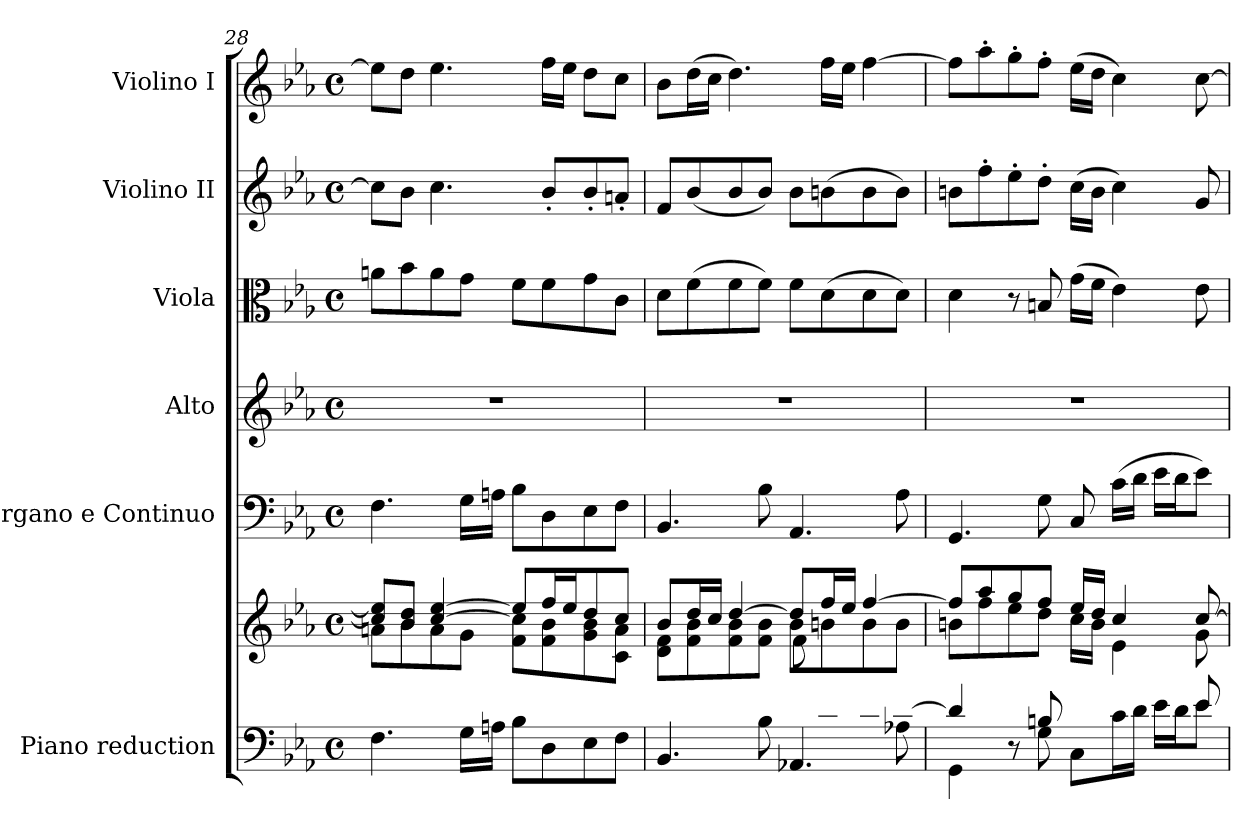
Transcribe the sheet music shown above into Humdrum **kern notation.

**kern	**kern	**kern	**kern	**kern	**kern	**kern
*part6	*part6	*part5	*part4	*part3	*part2	*part1
*staff7	*staff6	*staff5	*staff4	*staff3	*staff2	*staff1
*I"Piano reduction	*	*I"Organo e Continuo	*I"Alto	*I"Viola	*I"Violino II	*I"Violino I
*I'Pno	*	*	*	*	*	*
*clefF4	*clefG2	*clefF4	*clefG2	*clefC3	*clefG2	*clefG2
*k[b-e-a-]	*k[b-e-a-]	*k[b-e-a-]	*k[b-e-a-]	*k[b-e-a-]	*k[b-e-a-]	*k[b-e-a-]
*M4/4	*M4/4	*M4/4	*M4/4	*M4/4	*M4/4	*M4/4
*met(c)	*met(c)	*met(c)	*met(c)	*met(c)	*met(c)	*met(c)
=28	=28	=28	=28	=28	=28	=28
*	*^	*	*	*	*	*
4.F\	8cc/] 8ee-/]L	8an\L	4.F\	1r	8an\L	8cc\L]	8ee-\L]
.	8b-/ 8dd/J	8b-\	.	.	8b-\	8b-\J	8dd\J
.	[4cc/ [4ee-/	8a\	.	.	8a\	4.cc\	4.ee-\
16G\LL	.	8g\J	16G\LL	.	8g\J	.	.
16An\JJ	.	.	16An\JJ	.	.	.	.
8B-\L	8ee-/L]	8f\ 8cc\]L	8B-\L	.	8f\L	.	.
8D\	16ff/L	8f\ 8b-\	8D\	.	8f\	8b-'/L	16ff\LL
.	16ee-/J	.	.	.	.	.	16ee-\JJ
8E-\	8dd/	8g\ 8b-\	8E-\	.	8g\	8b-'/	8dd\L
8F\J	8cc/J	8c\ 8a\J	8F\J	.	8c\J	8an'/J	8cc\J
=29	=29	=29	=29	=29	=29	=29	=29
*^	*	*^	*	*	*	*	*
2ryy	4.BB-/	8b-/L	8d\ 8f\L	2ryy	4.BB-/	1r	8d\L	8f/L	8b-\L
.	.	16dd/L	8f\ 8b-\	.	.	.	(>8f\	(<8b-/	(>16dd\L
.	.	16cc/JJ	.	.	.	.	.	.	16cc\JJ
.	.	[4dd/	8f\ 8b-\	.	.	.	8f\	8b-/	4.dd\)
.	8B-\	.	8f\ 8b-\J	.	8B-\	.	8f\J)	8b-/J)	.
8ryy	4.AA-X/	8dd/L]	8b-\L	8f\L	4.AA-/	.	8f\L	8b-\L	.
8d/	.	16ff/L	8bn\	4.ryy	.	.	(>8d\	(>8bn\	16ff\LL
.	.	16ee-/JJ	.	.	.	.	.	.	16ee-\JJ
8d/	.	[4ff/	8b\	.	.	.	8d\	8b\	[4ff\
[8d/J	8A-X\	.	8b\J	.	8A-\	.	8d\J)	8b\J)	.
*	*	*	*v	*v	*	*	*	*	*
=30	=30	=30	=30	=30	=30	=30	=30	=30
4d/]	4GG\	8ff/L]	8bn\L	4.GG/	1r	4d\	8bn\L	8ff\L]
.	.	8aa-/	8ff\	.	.	.	8ff'\	8aa-'\
8r	8ryy	8gg/	8ee-\	.	.	8r	8ee-'\	8gg'\
8Bn/	8G\	8ff/J	8dd\J	8G\	.	8Bn/	8dd'\J	8ff'\J
4ryy	8C\L	16ee-/LL	16cc\LL	8C/	.	(>16g\LL	(>16cc\LL	(>16ee-\LL
.	.	16dd/JJ	16b\JJ	.	.	16f\JJ	16b\JJ	16dd\JJ
.	16c\L	4cc/	4e-\	(>16c\LL	.	4e-\)	4cc\)	4cc\)
.	16d\JJ	.	.	16d\JJ	.	.	.	.
8ryy	16e-\LL	.	.	16e-\LL	.	.	.	.
.	16d\J	.	.	16d\J	.	.	.	.
8e-/	8e-\J	[8cc/	8g\	8e-\J)	.	8e-\	8g/	[8cc\
*v	*v	*	*	*	*	*	*	*
*	*v	*v	*	*	*	*	*
=	=	=	=	=	=	=
*-	*-	*-	*-	*-	*-	*-
